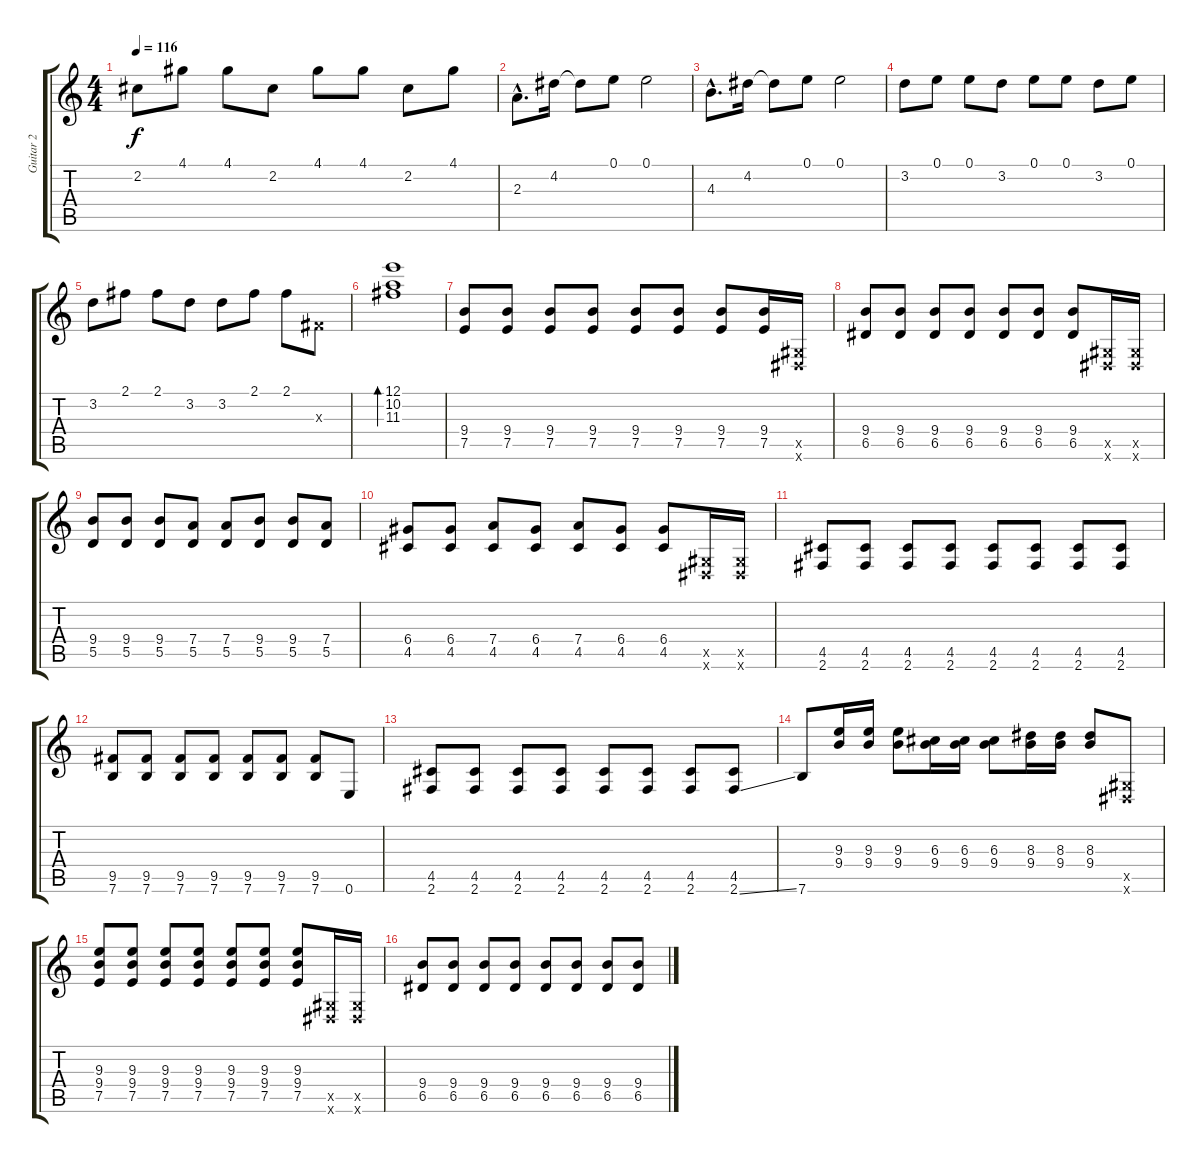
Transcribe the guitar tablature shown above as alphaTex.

\track ("Guitar 2" "Guitar 2") {instrument distortionguitar}
\staff {score tabs}
\tuning (E4 B3 G3 D3 A2 E2) {hide}
\ts (4 4)
\tempo 116
\clef g2
\ks c
2.2.8{dy f} 4.1.8 4.1.8 2.2.8 4.1.8 4.1.8 2.2.8 4.1.8 |
2.3{hac}.8{d} 4.2.16 4.2{t}.8 0.1.8 0.1.2 |
4.3{hac}.8{d} 4.2.16 4.2{t}.8 0.1.8 0.1.2 |
3.2.8 0.1.8 0.1.8 3.2.8 0.1.8 0.1.8 3.2.8 0.1.8 |
3.2.8 2.1.8 2.1.8 3.2.8 3.2.8 2.1.8 2.1.8 -1.3{x}.8 |
(12.1 10.2 11.3).1{bd 480} |
(9.4 7.5).8 (9.4 7.5).8 (9.4 7.5).8 (9.4 7.5).8 (9.4 7.5).8 (9.4 7.5).8 (9.4 7.5).8 (9.4 7.5).16 (-1.5{x} -1.6{x}).16 |
(9.4 6.5).8 (9.4 6.5).8 (9.4 6.5).8 (9.4 6.5).8 (9.4 6.5).8 (9.4 6.5).8 (9.4 6.5).8 (-1.5{x} -1.6{x}).16 (-1.5{x} -1.6{x}).16 |
(9.4 5.5).8 (9.4 5.5).8 (9.4 5.5).8 (7.4 5.5).8 (7.4 5.5).8 (9.4 5.5).8 (9.4 5.5).8 (7.4 5.5).8 |
(6.4 4.5).8 (6.4 4.5).8 (7.4 4.5).8 (6.4 4.5).8 (7.4 4.5).8 (6.4 4.5).8 (6.4 4.5).8 (-1.5{x} -1.6{x}).16 (-1.5{x} -1.6{x}).16 |
(4.5 2.6).8 (4.5 2.6).8 (4.5 2.6).8 (4.5 2.6).8 (4.5 2.6).8 (4.5 2.6).8 (4.5 2.6).8 (4.5 2.6).8 |
(9.5 7.6).8 (9.5 7.6).8 (9.5 7.6).8 (9.5 7.6).8 (9.5 7.6).8 (9.5 7.6).8 (9.5 7.6).8 0.6.8 |
(4.5 2.6).8 (4.5 2.6).8 (4.5 2.6).8 (4.5 2.6).8 (4.5 2.6).8 (4.5 2.6).8 (4.5 2.6).8 (4.5 2.6{ss}).8 |
7.6.8 (9.3 9.4).16 (9.3 9.4).16 (9.3 9.4).8 (6.3 9.4).16 (6.3 9.4).16 (6.3 9.4).8 (8.3 9.4).16 (8.3 9.4).16 (8.3 9.4).8 (-1.5{x} -1.6{x}).8 |
(9.3 9.4 7.5).8 (9.3 9.4 7.5).8 (9.3 9.4 7.5).8 (9.3 9.4 7.5).8 (9.3 9.4 7.5).8 (9.3 9.4 7.5).8 (9.3 9.4 7.5).8 (-1.5{x} -1.6{x}).16 (-1.5{x} -1.6{x}).16 |
(9.4 6.5).8 (9.4 6.5).8 (9.4 6.5).8 (9.4 6.5).8 (9.4 6.5).8 (9.4 6.5).8 (9.4 6.5).8 (9.4 6.5).8
